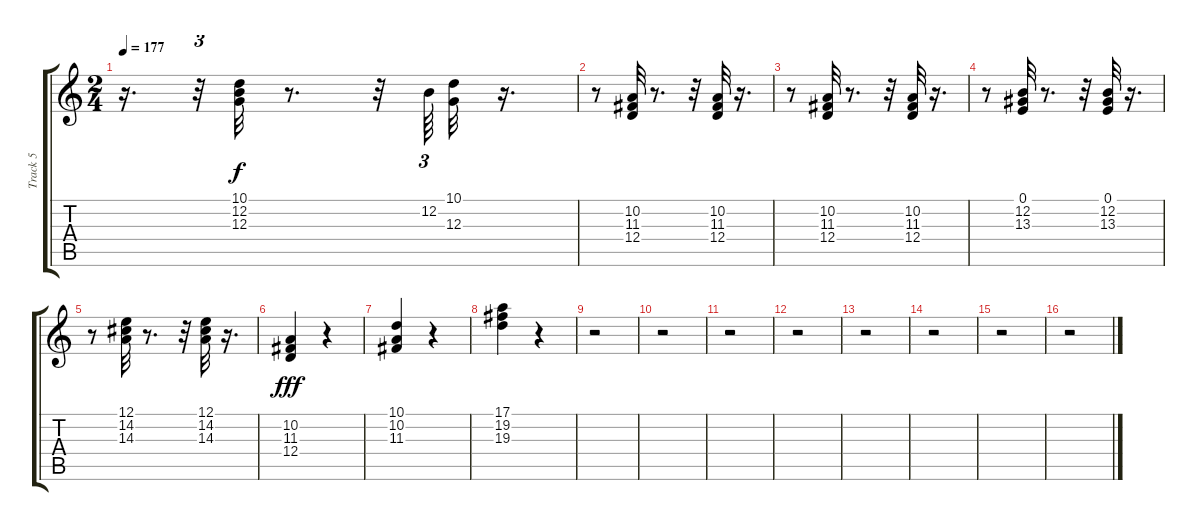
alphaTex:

\track ("Track 5" "Track 5") {instrument trombone}
\staff {score tabs}
\tuning (E4 B3 G3 D3 A2 E2) {hide}
\ts (2 4)
\tempo 177
\clef g2
\ks c
r.16{d dy f} r.32{tu (3 2)} (10.1 12.2 12.3).32 r.8{d} r.32 12.2.64{tu (3 2)} (10.1 12.3).32 r.16{d} |
r.8 (10.2 11.3 12.4).32 r.8{d} r.32 (10.2 11.3 12.4).32 r.16{d} |
r.8 (10.2 11.3 12.4).32 r.8{d} r.32 (10.2 11.3 12.4).32 r.16{d} |
r.8 (0.1 12.2 13.3).32 r.8{d} r.32 (0.1 12.2 13.3).32 r.16{d} |
r.8 (12.1 14.2 14.3).32 r.8{d} r.32 (12.1 14.2 14.3).32 r.16{d} |
(10.2 11.3 12.4).4{dy fff} r.4 |
(10.1 10.2 11.3).4 r.4 |
(17.1 19.2 19.3).4 r.4 |
r.2 |
r.2 |
r.2 |
r.2 |
r.2 |
r.2 |
r.2 |
r.2
